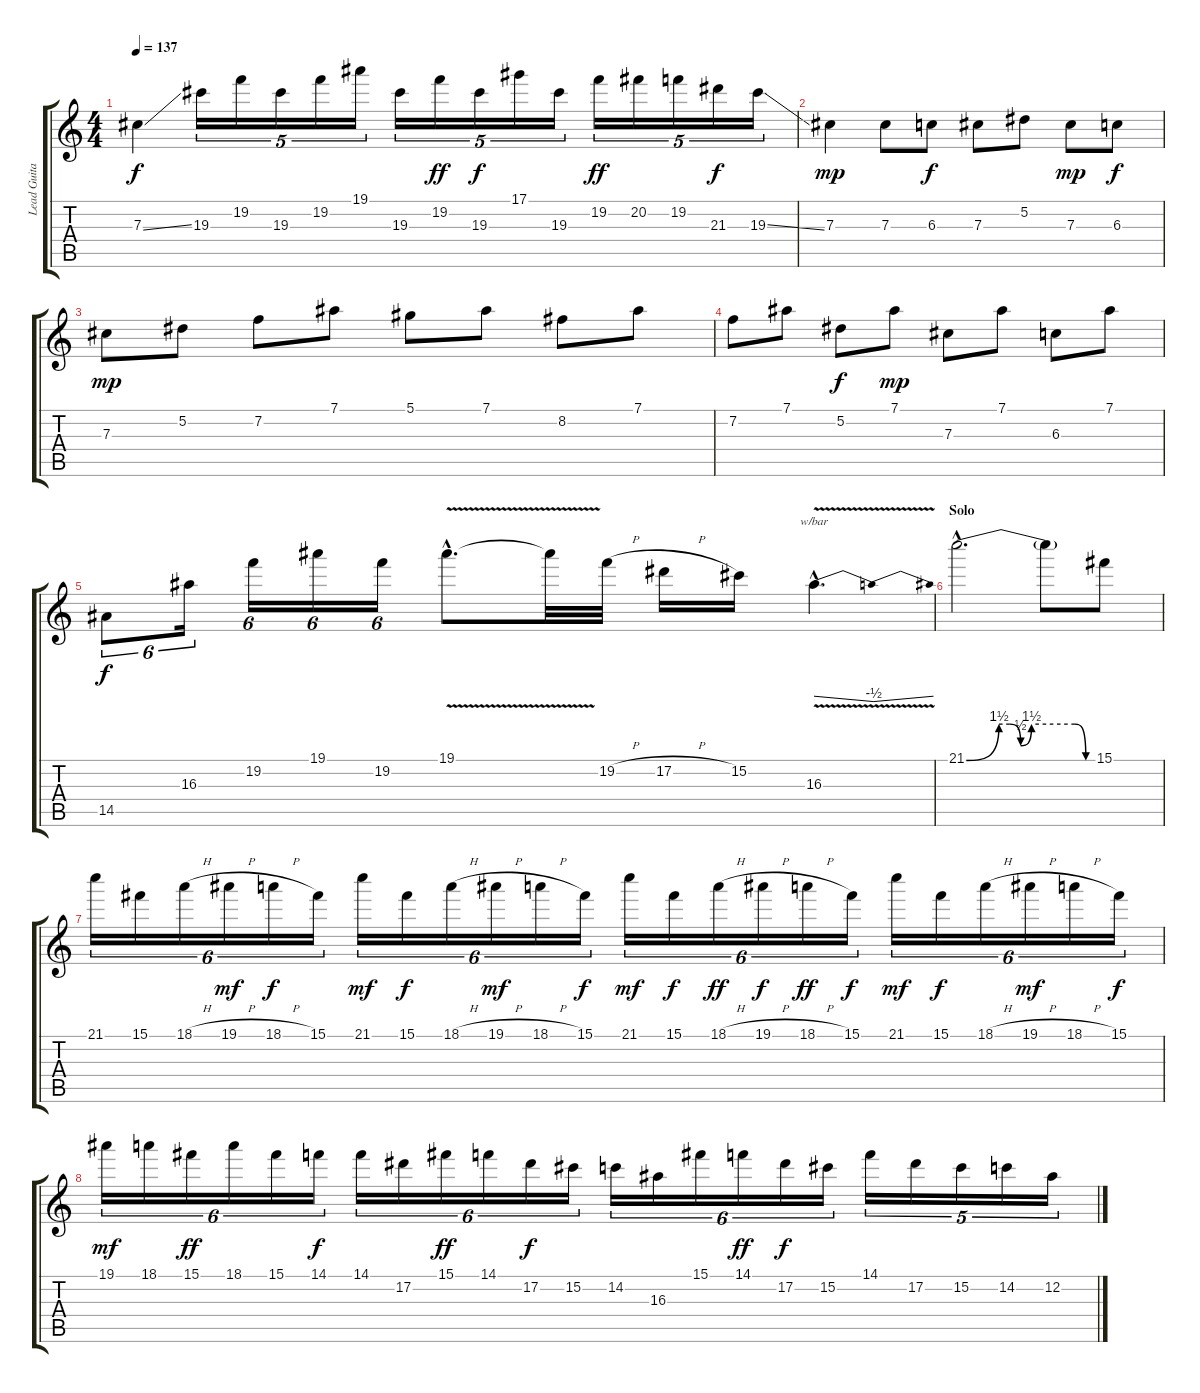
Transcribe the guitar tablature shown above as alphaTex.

\track ("Lead Guitar " "Lead Guita") {instrument overdrivenguitar}
\staff {score tabs}
\tuning (Eb4 Bb3 Gb3 Db3 Ab2 Eb2) {hide}
\ts (4 4)
\tempo 137
\clef g2
\ks c
7.3{ss}.4{dy f} 19.3.16{tu (5 4)} 19.2.16{tu (5 4)} 19.3.16{tu (5 4)} 19.2.16{tu (5 4)} 19.1.16{tu (5 4)} 19.3.16{tu (5 4)} 19.2.16{tu (5 4) dy ff} 19.3.16{tu (5 4) dy f} 17.1.16{tu (5 4)} 19.3.16{tu (5 4)} 19.2.16{tu (5 4) dy ff} 20.2.16{tu (5 4)} 19.2.16{tu (5 4)} 21.3.16{tu (5 4) dy f} 19.3{ss}.16{tu (5 4)} |
7.3.4{dy mp} 7.3.8 6.3.8{dy f} 7.3.8 5.2.8 7.3.8{dy mp} 6.3.8{dy f} |
7.3.8{dy mp} 5.2.8 7.2.8 7.1.8 5.1.8 7.1.8 8.2.8 7.1.8 |
7.2.8 7.1.8 5.2.8{dy f} 7.1.8{dy mp} 7.3.8 7.1.8 6.3.8 7.1.8 |
14.5.8{tu (6 4) dy f} 16.3.16{tu (6 4)} 19.2.16{tu (6 4)} 19.1.16{tu (6 4)} 19.2.16{tu (6 4)} 19.1{v hac}.8{d} 19.1{t}.32 19.2{h}.32 17.2{h}.16 15.2.16 16.3{v hac}.4{d tbe (dip default 0 0 30 -2 60 0)} |
\section ("" "Solo")
21.1{be (custom 0 0 15 6 20 6 25 2 30 6 50 6 55 0 60 0) hac}.2{d} 21.1{t}.8 15.1.8 |
21.1.16{tu (6 4)} 15.1.16{tu (6 4)} 18.1{h}.16{tu (6 4)} 19.1{h}.16{tu (6 4) dy mf} 18.1{h}.16{tu (6 4) dy f} 15.1.16{tu (6 4)} 21.1.16{tu (6 4) dy mf} 15.1.16{tu (6 4) dy f} 18.1{h}.16{tu (6 4)} 19.1{h}.16{tu (6 4) dy mf} 18.1{h}.16{tu (6 4)} 15.1.16{tu (6 4) dy f} 21.1.16{tu (6 4) dy mf} 15.1.16{tu (6 4) dy f} 18.1{h}.16{tu (6 4) dy ff} 19.1{h}.16{tu (6 4) dy f} 18.1{h}.16{tu (6 4) dy ff} 15.1.16{tu (6 4) dy f} 21.1.16{tu (6 4) dy mf} 15.1.16{tu (6 4) dy f} 18.1{h}.16{tu (6 4)} 19.1{h}.16{tu (6 4) dy mf} 18.1{h}.16{tu (6 4)} 15.1.16{tu (6 4) dy f} |
19.1.16{tu (6 4) dy mf} 18.1.16{tu (6 4)} 15.1.16{tu (6 4) dy ff} 18.1.16{tu (6 4)} 15.1.16{tu (6 4)} 14.1.16{tu (6 4) dy f} 14.1.16{tu (6 4)} 17.2.16{tu (6 4)} 15.1.16{tu (6 4) dy ff} 14.1.16{tu (6 4)} 17.2.16{tu (6 4) dy f} 15.2.16{tu (6 4)} 14.2.16{tu (6 4)} 16.3.16{tu (6 4)} 15.1.16{tu (6 4)} 14.1.16{tu (6 4) dy ff} 17.2.16{tu (6 4) dy f} 15.2.16{tu (6 4)} 14.1.16{tu (5 4)} 17.2.16{tu (5 4)} 15.2.16{tu (5 4)} 14.2.16{tu (5 4)} 12.2.16{tu (5 4)}
